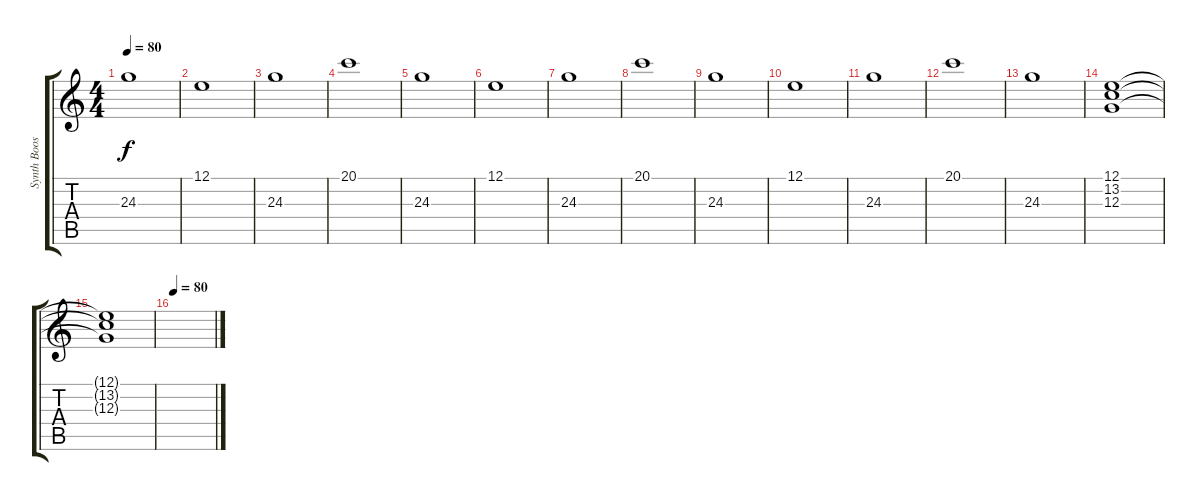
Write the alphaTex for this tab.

\track ("Synth Boost" "Synth Boos") {instrument pad2warm}
\staff {score tabs}
\tuning (E4 B3 G3 D3 A2 E2) {hide}
\ts (4 4)
\tempo 80
\clef g2
\ks c
24.3.1{dy f} |
12.1.1 |
24.3.1 |
20.1.1 |
24.3.1 |
12.1.1 |
24.3.1 |
20.1.1 |
24.3.1 |
12.1.1 |
24.3.1 |
20.1.1 |
24.3.1 |
(12.1 13.2 12.3).1 |
(12.1{t} 13.2{t} 12.3{t}).1 |
\tempo 80
